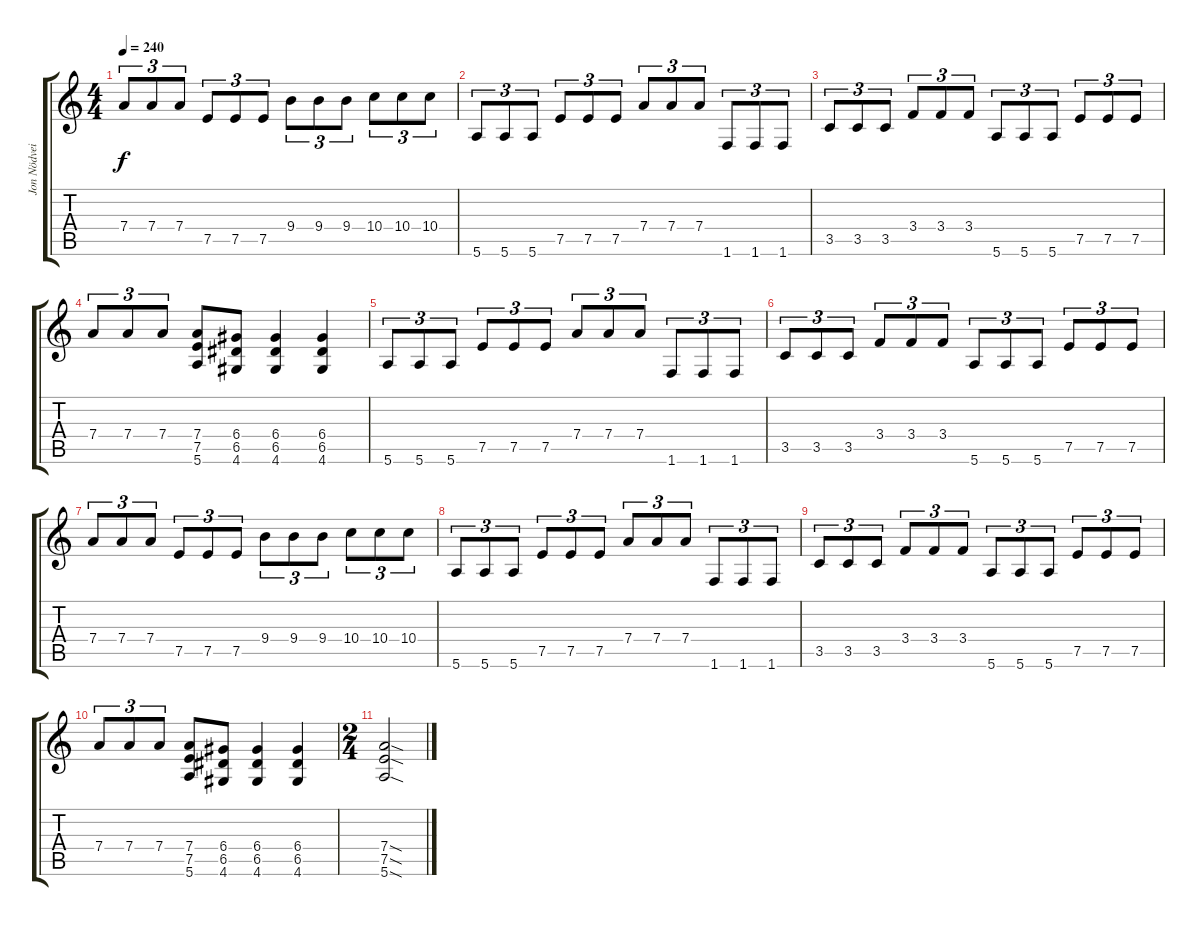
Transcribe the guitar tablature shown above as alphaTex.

\track ("Jon Nödveidt" "Jon Nödvei") {instrument distortionguitar}
\staff {score tabs}
\tuning (E4 B3 G3 D3 A2 E2) {hide}
\ts (4 4)
\tempo 240
\clef g2
\ks c
7.4.8{tu (3 2) dy f} 7.4.8{tu (3 2)} 7.4.8{tu (3 2)} 7.5.8{tu (3 2)} 7.5.8{tu (3 2)} 7.5.8{tu (3 2)} 9.4.8{tu (3 2)} 9.4.8{tu (3 2)} 9.4.8{tu (3 2)} 10.4.8{tu (3 2)} 10.4.8{tu (3 2)} 10.4.8{tu (3 2)} |
5.6.8{tu (3 2)} 5.6.8{tu (3 2)} 5.6.8{tu (3 2)} 7.5.8{tu (3 2)} 7.5.8{tu (3 2)} 7.5.8{tu (3 2)} 7.4.8{tu (3 2)} 7.4.8{tu (3 2)} 7.4.8{tu (3 2)} 1.6.8{tu (3 2)} 1.6.8{tu (3 2)} 1.6.8{tu (3 2)} |
3.5.8{tu (3 2)} 3.5.8{tu (3 2)} 3.5.8{tu (3 2)} 3.4.8{tu (3 2)} 3.4.8{tu (3 2)} 3.4.8{tu (3 2)} 5.6.8{tu (3 2)} 5.6.8{tu (3 2)} 5.6.8{tu (3 2)} 7.5.8{tu (3 2)} 7.5.8{tu (3 2)} 7.5.8{tu (3 2)} |
7.4.8{tu (3 2)} 7.4.8{tu (3 2)} 7.4.8{tu (3 2)} (7.4 7.5 5.6).8 (6.4 6.5 4.6).8 (6.4 6.5 4.6).4 (6.4 6.5 4.6).4 |
5.6.8{tu (3 2)} 5.6.8{tu (3 2)} 5.6.8{tu (3 2)} 7.5.8{tu (3 2)} 7.5.8{tu (3 2)} 7.5.8{tu (3 2)} 7.4.8{tu (3 2)} 7.4.8{tu (3 2)} 7.4.8{tu (3 2)} 1.6.8{tu (3 2)} 1.6.8{tu (3 2)} 1.6.8{tu (3 2)} |
3.5.8{tu (3 2)} 3.5.8{tu (3 2)} 3.5.8{tu (3 2)} 3.4.8{tu (3 2)} 3.4.8{tu (3 2)} 3.4.8{tu (3 2)} 5.6.8{tu (3 2)} 5.6.8{tu (3 2)} 5.6.8{tu (3 2)} 7.5.8{tu (3 2)} 7.5.8{tu (3 2)} 7.5.8{tu (3 2)} |
7.4.8{tu (3 2)} 7.4.8{tu (3 2)} 7.4.8{tu (3 2)} 7.5.8{tu (3 2)} 7.5.8{tu (3 2)} 7.5.8{tu (3 2)} 9.4.8{tu (3 2)} 9.4.8{tu (3 2)} 9.4.8{tu (3 2)} 10.4.8{tu (3 2)} 10.4.8{tu (3 2)} 10.4.8{tu (3 2)} |
5.6.8{tu (3 2)} 5.6.8{tu (3 2)} 5.6.8{tu (3 2)} 7.5.8{tu (3 2)} 7.5.8{tu (3 2)} 7.5.8{tu (3 2)} 7.4.8{tu (3 2)} 7.4.8{tu (3 2)} 7.4.8{tu (3 2)} 1.6.8{tu (3 2)} 1.6.8{tu (3 2)} 1.6.8{tu (3 2)} |
3.5.8{tu (3 2)} 3.5.8{tu (3 2)} 3.5.8{tu (3 2)} 3.4.8{tu (3 2)} 3.4.8{tu (3 2)} 3.4.8{tu (3 2)} 5.6.8{tu (3 2)} 5.6.8{tu (3 2)} 5.6.8{tu (3 2)} 7.5.8{tu (3 2)} 7.5.8{tu (3 2)} 7.5.8{tu (3 2)} |
7.4.8{tu (3 2)} 7.4.8{tu (3 2)} 7.4.8{tu (3 2)} (7.4 7.5 5.6).8 (6.4 6.5 4.6).8 (6.4 6.5 4.6).4 (6.4 6.5 4.6).4 |
\ts (2 4)
(7.4{sod} 7.5{sod} 5.6{sod}).2
